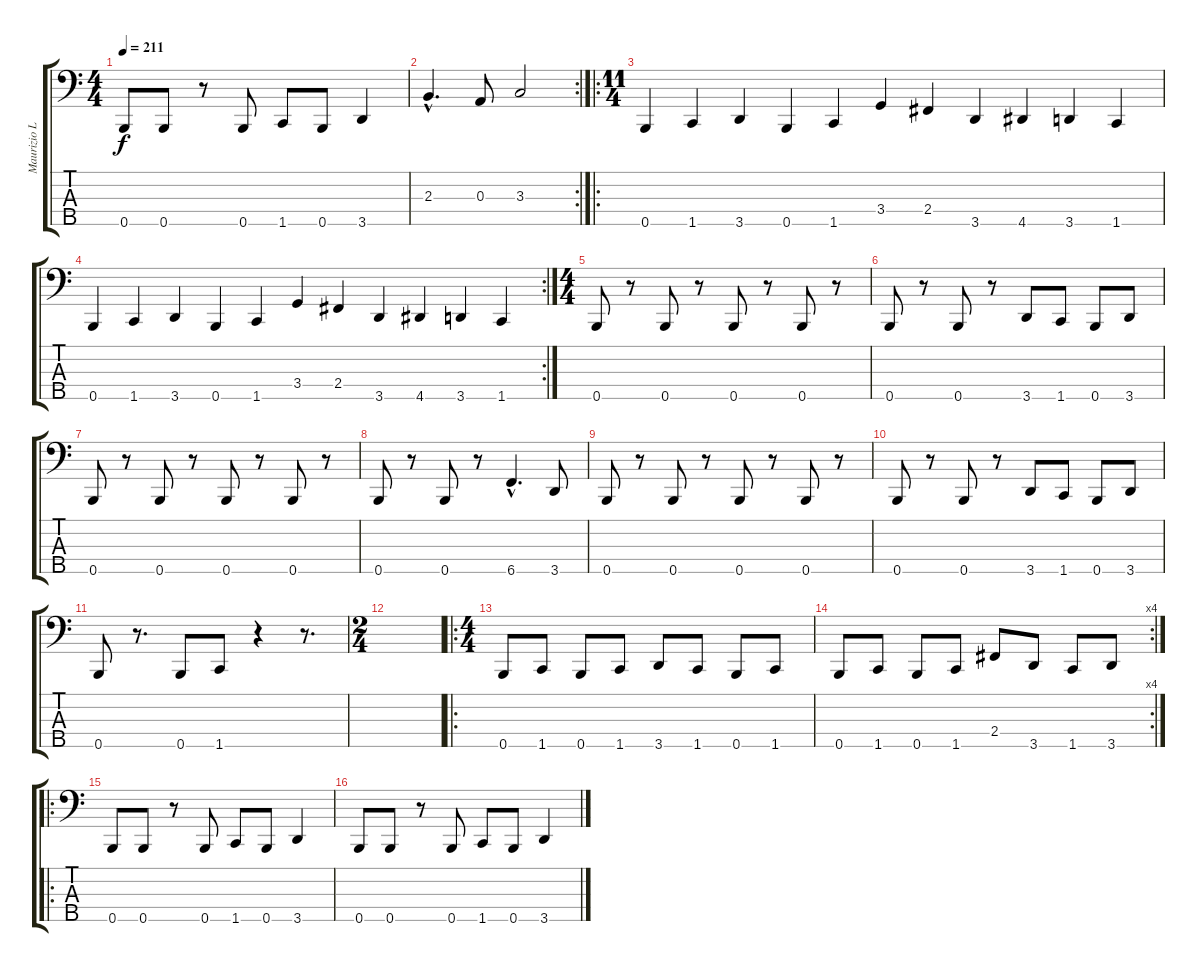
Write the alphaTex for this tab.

\track ("Maurizio Lacono" "Maurizio L") {instrument electricbassfinger}
\staff {score tabs}
\tuning (G2 D2 A1 E1 B0) {hide}
\ts (4 4)
\tempo 211
\clef f4
\ks c
0.5.8{dy f} 0.5.8 r.8 0.5.8 1.5.8 0.5.8 3.5.4 |
\rc 2
2.3{hac}.4{d} 0.3.8 3.3.2 |
\ro
\ts (11 4)
0.5.4 1.5.4 3.5.4 0.5.4 1.5.4 3.4.4 2.4.4 3.5.4 4.5.4 3.5.4 1.5.4 |
\rc 2
0.5.4 1.5.4 3.5.4 0.5.4 1.5.4 3.4.4 2.4.4 3.5.4 4.5.4 3.5.4 1.5.4 |
\ts (4 4)
0.5.8 r.8 0.5.8 r.8 0.5.8 r.8 0.5.8 r.8 |
0.5.8 r.8 0.5.8 r.8 3.5.8 1.5.8 0.5.8 3.5.8 |
0.5.8 r.8 0.5.8 r.8 0.5.8 r.8 0.5.8 r.8 |
0.5.8 r.8 0.5.8 r.8 6.5{hac}.4{d} 3.5.8 |
0.5.8 r.8 0.5.8 r.8 0.5.8 r.8 0.5.8 r.8 |
0.5.8 r.8 0.5.8 r.8 3.5.8 1.5.8 0.5.8 3.5.8 |
0.5.8 r.8{d} 0.5.8 1.5.8 r.4 r.8{d} |
\ts (2 4)
|
\ro
\ts (4 4)
0.5.8 1.5.8 0.5.8 1.5.8 3.5.8 1.5.8 0.5.8 1.5.8 |
\rc 4
0.5.8 1.5.8 0.5.8 1.5.8 2.4.8 3.5.8 1.5.8 3.5.8 |
\ro
0.5.8 0.5.8 r.8 0.5.8 1.5.8 0.5.8 3.5.4 |
0.5.8 0.5.8 r.8 0.5.8 1.5.8 0.5.8 3.5.4
